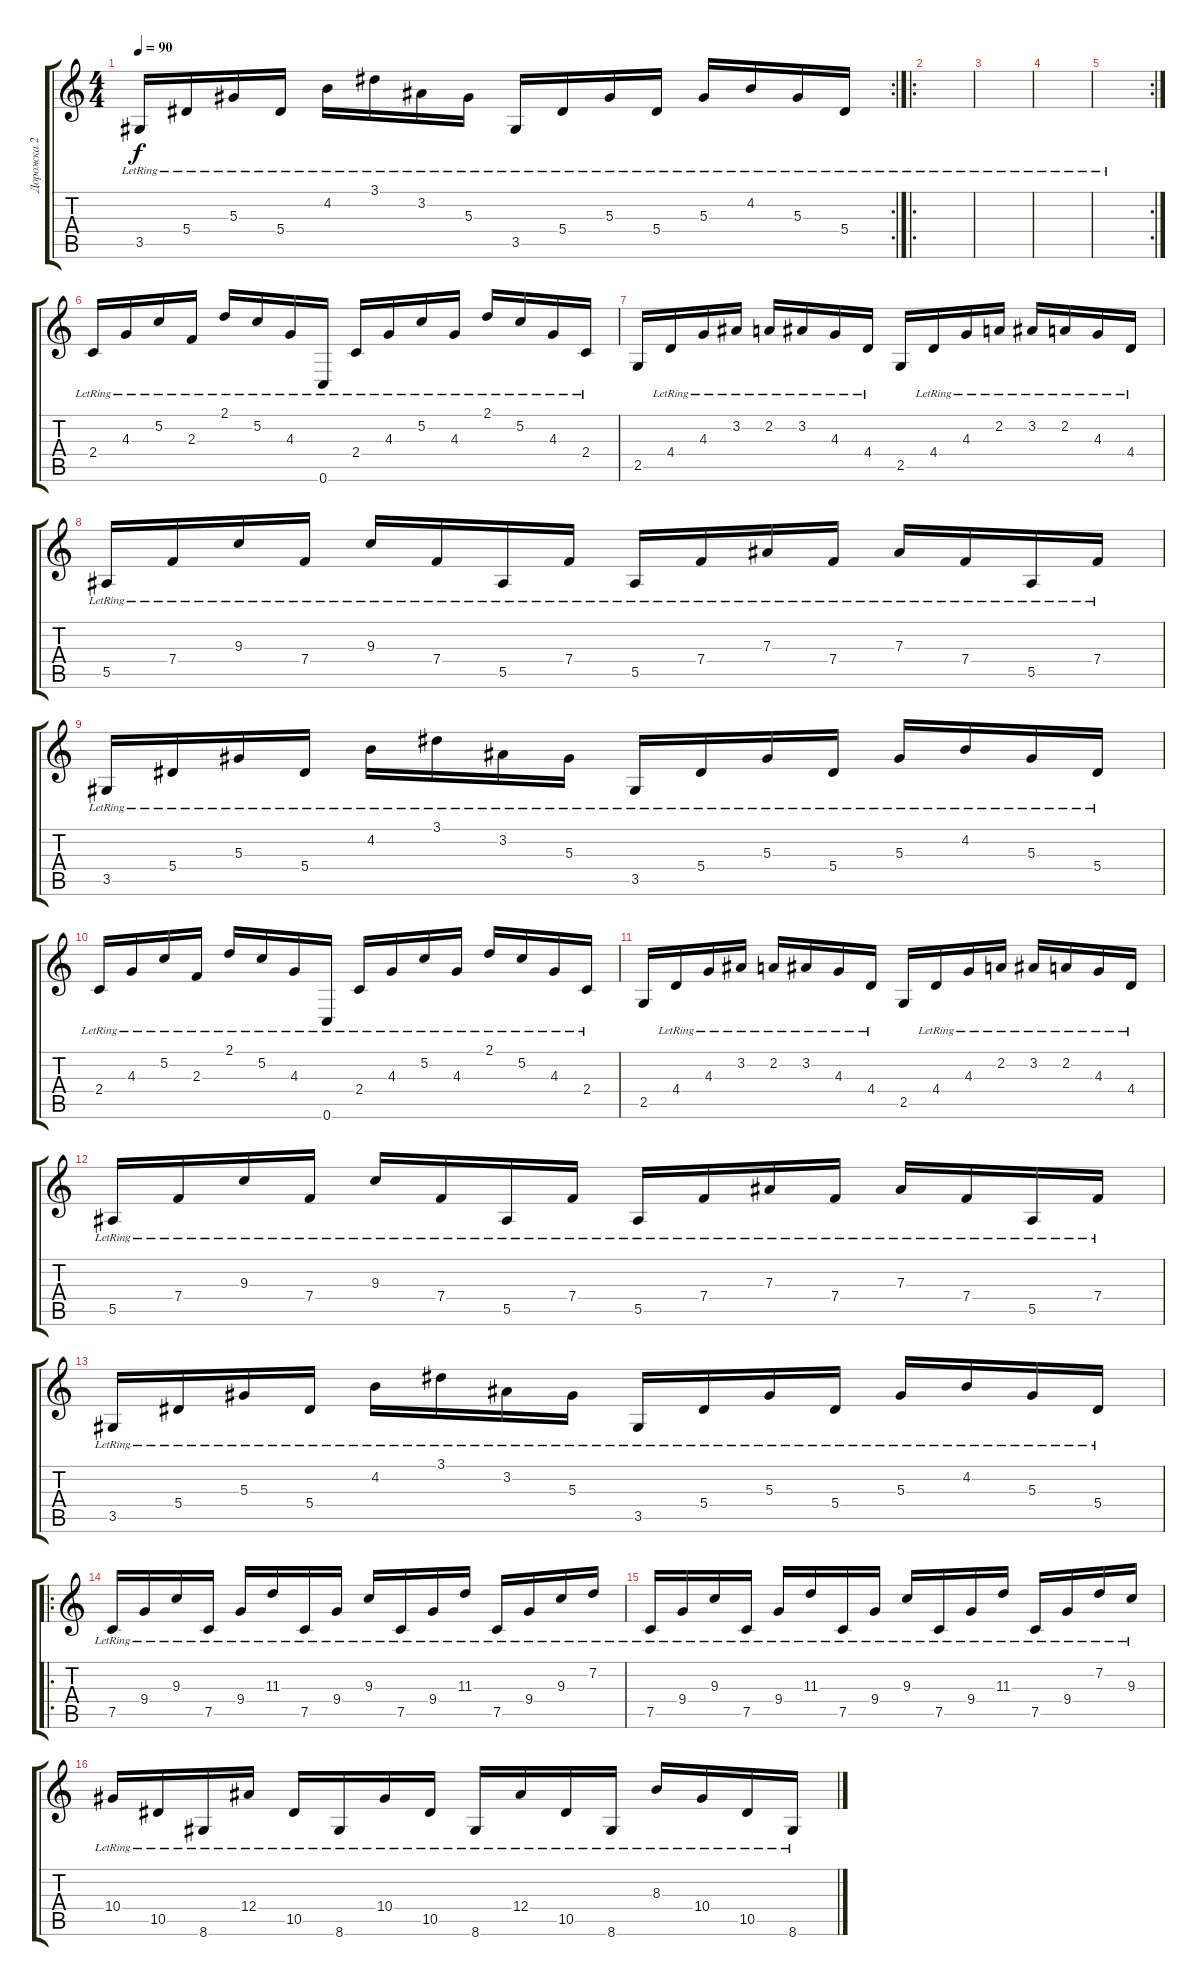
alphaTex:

\track ("Дорожка 2" "Дорожка 2") {instrument acousticguitarsteel}
\staff {score tabs}
\tuning (C4 G3 Eb3 Bb2 F2 C2) {hide}
\rc 2
\ts (4 4)
\tempo 90
\clef g2
\ks c
3.5{lr}.16{dy f} 5.4{lr}.16 5.3{lr}.16 5.4{lr}.16 4.2{lr}.16 3.1{lr}.16 3.2{lr}.16 5.3{lr}.16 3.5{lr}.16 5.4{lr}.16 5.3{lr}.16 5.4{lr}.16 5.3{lr}.16 4.2{lr}.16 5.3{lr}.16 5.4{lr}.16 |
\ro
|
|
|
\rc 2
|
2.4{lr}.16 4.3{lr}.16 5.2{lr}.16 2.3{lr}.16 2.1{lr}.16 5.2{lr}.16 4.3{lr}.16 0.6{lr}.16 2.4{lr}.16 4.3{lr}.16 5.2{lr}.16 4.3{lr}.16 2.1{lr}.16 5.2{lr}.16 4.3{lr}.16 2.4{lr}.16 |
2.5.16 4.4{lr}.16 4.3{lr}.16 3.2{lr}.16 2.2{lr}.16 3.2{lr}.16 4.3{lr}.16 4.4{lr}.16 2.5.16 4.4{lr}.16 4.3{lr}.16 2.2{lr}.16 3.2{lr}.16 2.2{lr}.16 4.3{lr}.16 4.4{lr}.16 |
5.5{lr}.16 7.4{lr}.16 9.3{lr}.16 7.4{lr}.16 9.3{lr}.16 7.4{lr}.16 5.5{lr}.16 7.4{lr}.16 5.5{lr}.16 7.4{lr}.16 7.3{lr}.16 7.4{lr}.16 7.3{lr}.16 7.4{lr}.16 5.5{lr}.16 7.4{lr}.16 |
3.5{lr}.16 5.4{lr}.16 5.3{lr}.16 5.4{lr}.16 4.2{lr}.16 3.1{lr}.16 3.2{lr}.16 5.3{lr}.16 3.5{lr}.16 5.4{lr}.16 5.3{lr}.16 5.4{lr}.16 5.3{lr}.16 4.2{lr}.16 5.3{lr}.16 5.4{lr}.16 |
2.4{lr}.16 4.3{lr}.16 5.2{lr}.16 2.3{lr}.16 2.1{lr}.16 5.2{lr}.16 4.3{lr}.16 0.6{lr}.16 2.4{lr}.16 4.3{lr}.16 5.2{lr}.16 4.3{lr}.16 2.1{lr}.16 5.2{lr}.16 4.3{lr}.16 2.4{lr}.16 |
2.5.16 4.4{lr}.16 4.3{lr}.16 3.2{lr}.16 2.2{lr}.16 3.2{lr}.16 4.3{lr}.16 4.4{lr}.16 2.5.16 4.4{lr}.16 4.3{lr}.16 2.2{lr}.16 3.2{lr}.16 2.2{lr}.16 4.3{lr}.16 4.4{lr}.16 |
5.5{lr}.16 7.4{lr}.16 9.3{lr}.16 7.4{lr}.16 9.3{lr}.16 7.4{lr}.16 5.5{lr}.16 7.4{lr}.16 5.5{lr}.16 7.4{lr}.16 7.3{lr}.16 7.4{lr}.16 7.3{lr}.16 7.4{lr}.16 5.5{lr}.16 7.4{lr}.16 |
3.5{lr}.16 5.4{lr}.16 5.3{lr}.16 5.4{lr}.16 4.2{lr}.16 3.1{lr}.16 3.2{lr}.16 5.3{lr}.16 3.5{lr}.16 5.4{lr}.16 5.3{lr}.16 5.4{lr}.16 5.3{lr}.16 4.2{lr}.16 5.3{lr}.16 5.4{lr}.16 |
\ro
7.5{lr}.16 9.4{lr}.16 9.3{lr}.16 7.5{lr}.16 9.4{lr}.16 11.3{lr}.16 7.5{lr}.16 9.4{lr}.16 9.3{lr}.16 7.5{lr}.16 9.4{lr}.16 11.3{lr}.16 7.5{lr}.16 9.4{lr}.16 9.3{lr}.16 7.2{lr}.16 |
7.5{lr}.16 9.4{lr}.16 9.3{lr}.16 7.5{lr}.16 9.4{lr}.16 11.3{lr}.16 7.5{lr}.16 9.4{lr}.16 9.3{lr}.16 7.5{lr}.16 9.4{lr}.16 11.3{lr}.16 7.5{lr}.16 9.4{lr}.16 7.2{lr}.16 9.3{lr}.16 |
10.4{lr}.16 10.5{lr}.16 8.6{lr}.16 12.4{lr}.16 10.5{lr}.16 8.6{lr}.16 10.4{lr}.16 10.5{lr}.16 8.6{lr}.16 12.4{lr}.16 10.5{lr}.16 8.6{lr}.16 8.3{lr}.16 10.4{lr}.16 10.5{lr}.16 8.6{lr}.16
